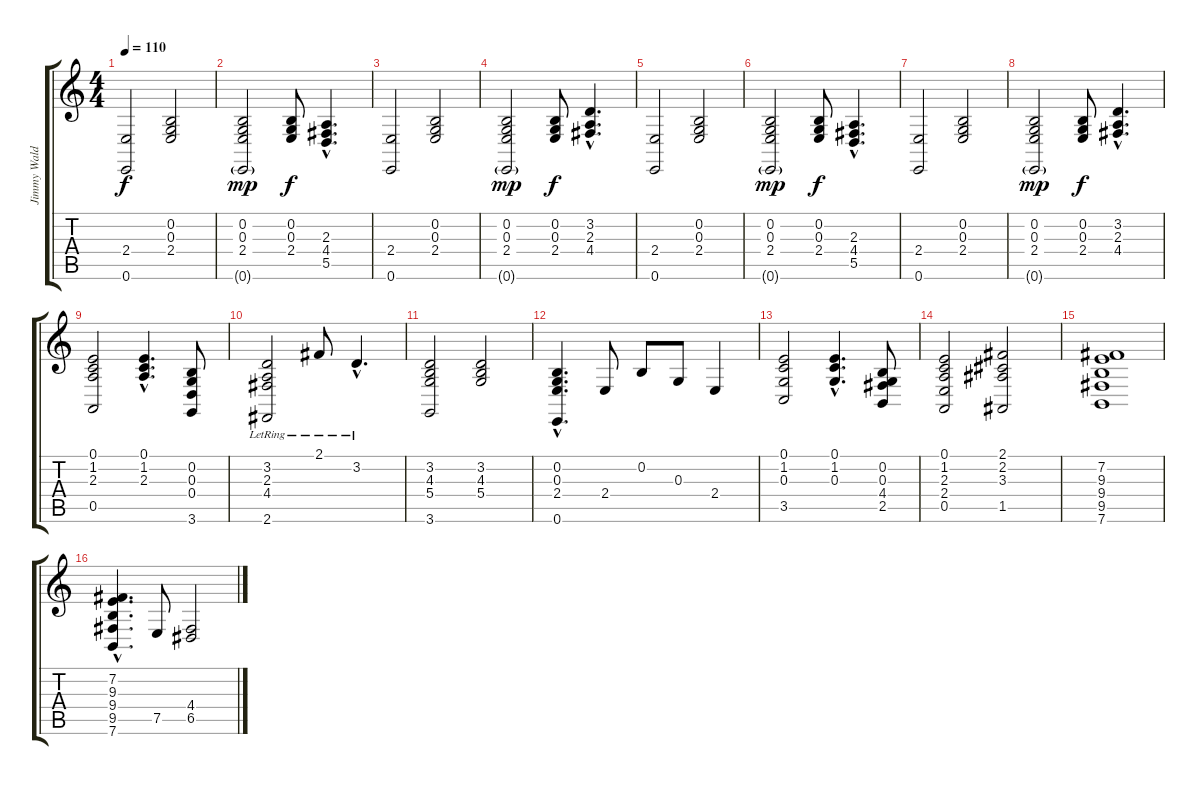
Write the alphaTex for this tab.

\track ("Jimmy Waldo" "Jimmy Wald") {instrument harpsichord}
\staff {score tabs}
\tuning (E4 B3 G3 D3 A2 E2) {hide}
\ts (4 4)
\tempo 110
\clef g2
\ks c
(2.4 0.6).2{dy f} (0.2 0.3 2.4).2 |
(0.2 0.3 2.4 0.6{g}).2{dy mp} (0.2 0.3 2.4).8{dy f} (2.3{hac} 4.4{hac} 5.5{hac}).4{d} |
(2.4 0.6).2 (0.2 0.3 2.4).2 |
(0.2 0.3 2.4 0.6{g}).2{dy mp} (0.2 0.3 2.4).8{dy f} (3.2{hac} 2.3{hac} 4.4{hac}).4{d} |
(2.4 0.6).2 (0.2 0.3 2.4).2 |
(0.2 0.3 2.4 0.6{g}).2{dy mp} (0.2 0.3 2.4).8{dy f} (2.3{hac} 4.4{hac} 5.5{hac}).4{d} |
(2.4 0.6).2 (0.2 0.3 2.4).2 |
(0.2 0.3 2.4 0.6{g}).2{dy mp} (0.2 0.3 2.4).8{dy f} (3.2{hac} 2.3{hac} 4.4{hac}).4{d} |
(0.1 1.2 2.3 0.5).2 (0.1{hac} 1.2{hac} 2.3{hac}).4{d} (0.2 0.3 0.4 3.6).8 |
(3.2{lr} 2.3{lr} 4.4{lr} 2.6{lr}).2 2.1{lr}.8 3.2{hac lr}.4{d} |
(3.2 4.3 5.4 3.6).2 (3.2 4.3 5.4).2 |
(0.2{hac} 0.3{hac} 2.4{hac} 0.6{hac}).4{d} 2.4.8 0.2.8 0.3.8 2.4.4 |
(0.1 1.2 0.3 3.5).2 (0.1{hac} 1.2{hac} 0.3{hac}).4{d} (0.2 0.3 4.4 2.5).8 |
(0.1 1.2 2.3 2.4 0.5).2 (2.1 2.2 3.3 1.5).2 |
(7.2 9.3 9.4 9.5 7.6).1 |
(7.2{hac} 9.3{hac} 9.4{hac} 9.5{hac} 7.6{hac}).4{d} 7.5.8 (4.4 6.5).2
